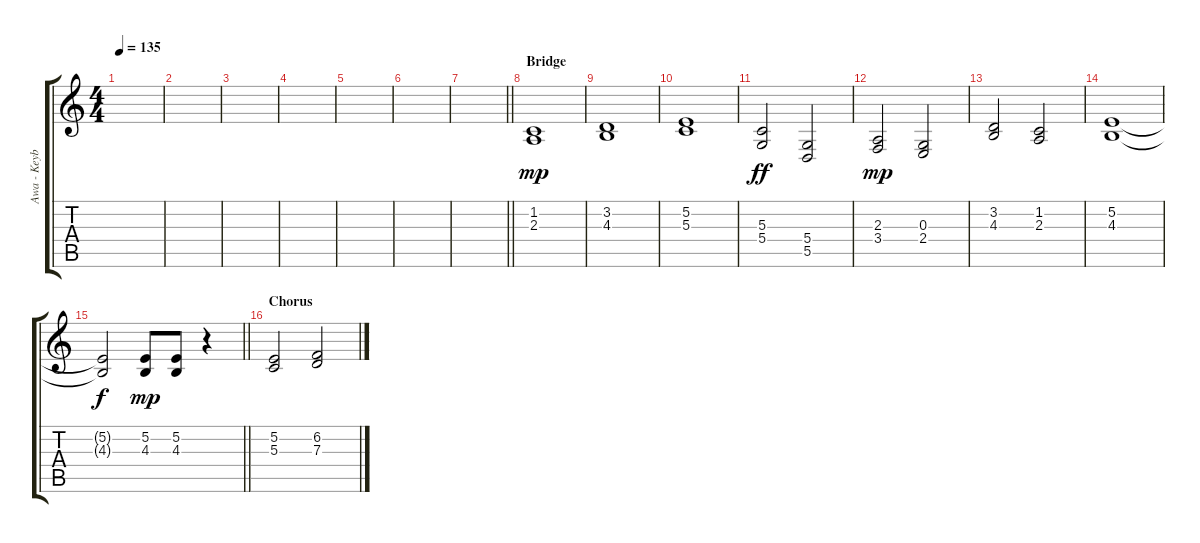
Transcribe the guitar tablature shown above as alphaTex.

\track ("Awa - Keyboard" "Awa - Keyb") {instrument pad4choir}
\staff {score tabs}
\tuning (E4 B3 G3 D3 A2 E2) {hide}
\ts (4 4)
\tempo 135
\clef g2
\ks c
|
|
|
|
|
|
\barLineRight lightlight
|
\section ("" "Bridge")
(1.2 2.3).1{dy mp} |
(3.2 4.3).1 |
(5.2 5.3).1 |
(5.3 5.4).2{dy ff} (5.4 5.5).2 |
(2.3 3.4).2{dy mp} (0.3 2.4).2 |
(3.2 4.3).2 (1.2 2.3).2 |
(5.2 4.3).1 |
\barLineRight lightlight
(5.2{t} 4.3{t}).2{dy f} (5.2 4.3).8{dy mp} (5.2 4.3).8 r.4 |
\section ("" "Chorus")
(5.2 5.3).2 (6.2 7.3).2
